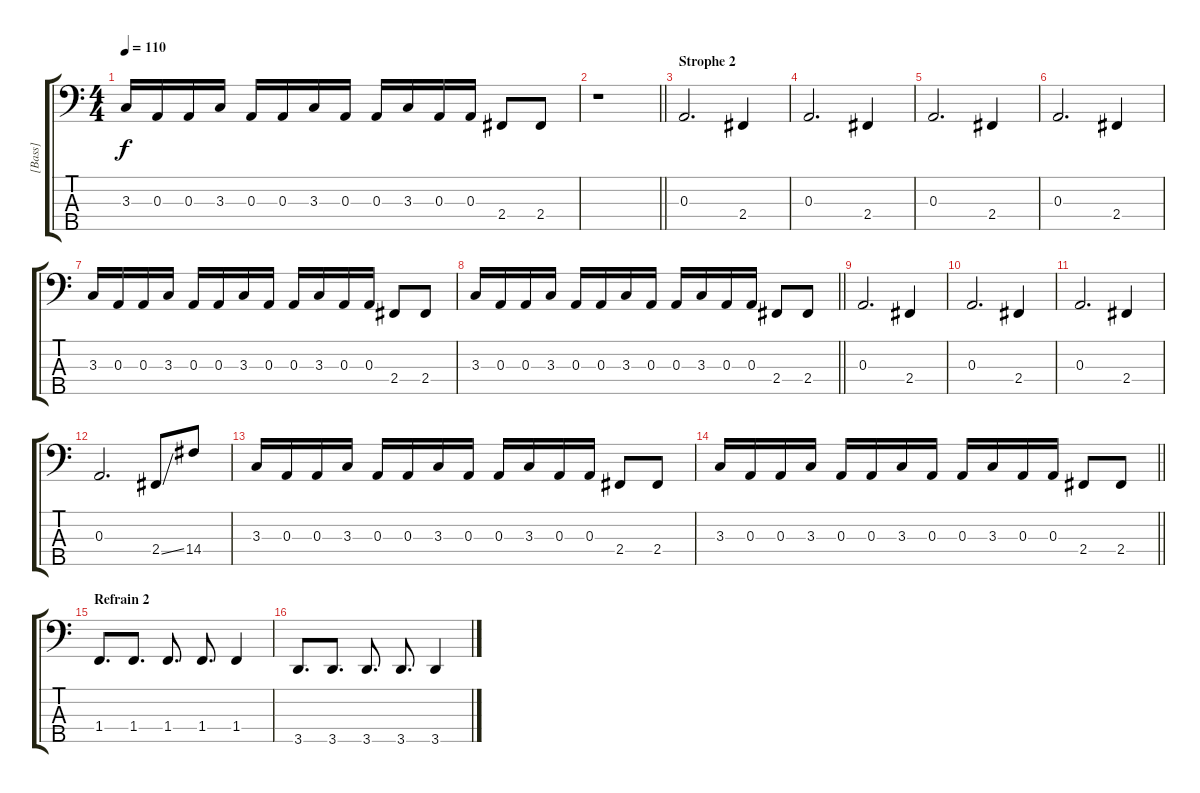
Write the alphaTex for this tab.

\track ("[Bass]" "[Bass]") {instrument electricbassfinger}
\staff {score tabs}
\tuning (G2 D2 A1 E1 B0) {hide}
\ts (4 4)
\tempo 110
\clef f4
\ks c
3.3.16{dy f} 0.3.16 0.3.16 3.3.16 0.3.16 0.3.16 3.3.16 0.3.16 0.3.16 3.3.16 0.3.16 0.3.16 2.4.8 2.4.8 |
\barLineRight lightlight
r.1 |
\section ("" "Strophe 2")
0.3.2{d} 2.4.4 |
0.3.2{d} 2.4.4 |
0.3.2{d} 2.4.4 |
0.3.2{d} 2.4.4 |
3.3.16 0.3.16 0.3.16 3.3.16 0.3.16 0.3.16 3.3.16 0.3.16 0.3.16 3.3.16 0.3.16 0.3.16 2.4.8 2.4.8 |
\barLineRight lightlight
3.3.16 0.3.16 0.3.16 3.3.16 0.3.16 0.3.16 3.3.16 0.3.16 0.3.16 3.3.16 0.3.16 0.3.16 2.4.8 2.4.8 |
0.3.2{d} 2.4.4 |
0.3.2{d} 2.4.4 |
0.3.2{d} 2.4.4 |
0.3.2{d} 2.4{ss}.8 14.4.8 |
3.3.16 0.3.16 0.3.16 3.3.16 0.3.16 0.3.16 3.3.16 0.3.16 0.3.16 3.3.16 0.3.16 0.3.16 2.4.8 2.4.8 |
\barLineRight lightlight
3.3.16 0.3.16 0.3.16 3.3.16 0.3.16 0.3.16 3.3.16 0.3.16 0.3.16 3.3.16 0.3.16 0.3.16 2.4.8 2.4.8 |
\section ("" "Refrain 2")
1.4.8{d} 1.4.8{d} 1.4.8{d} 1.4.8{d} 1.4.4 |
3.5.8{d} 3.5.8{d} 3.5.8{d} 3.5.8{d} 3.5.4
